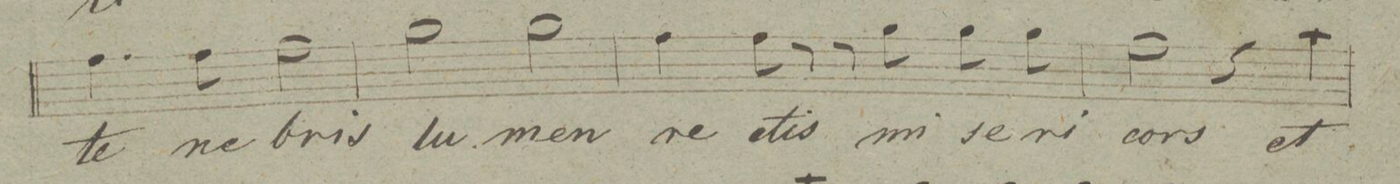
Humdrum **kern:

**kern	**text	**dynam
*I"Alto.	*	*
*clefC3	*	*
*k[f#c#g#d#]	*	*
*met(c|)	*	*
*M2/2	*	*
4.g#\	te-	.
8g#\	-ne-	.
2g#\	-bris	.
=31	=31	=31
2a\	lu-	.
2a\	-men	.
=32	=32	=32
4g#\	re-	.
8g#\	-ctis	.
8r	.	.
8r	.	.
8a\	mi-	.
8a\	-se-	.
8a\	-ri-	.
=33	=33	=33
2g#\	-cors	.
4r	.	.
4b\	et	.
=34	=34	=34
*-	*-	*-
